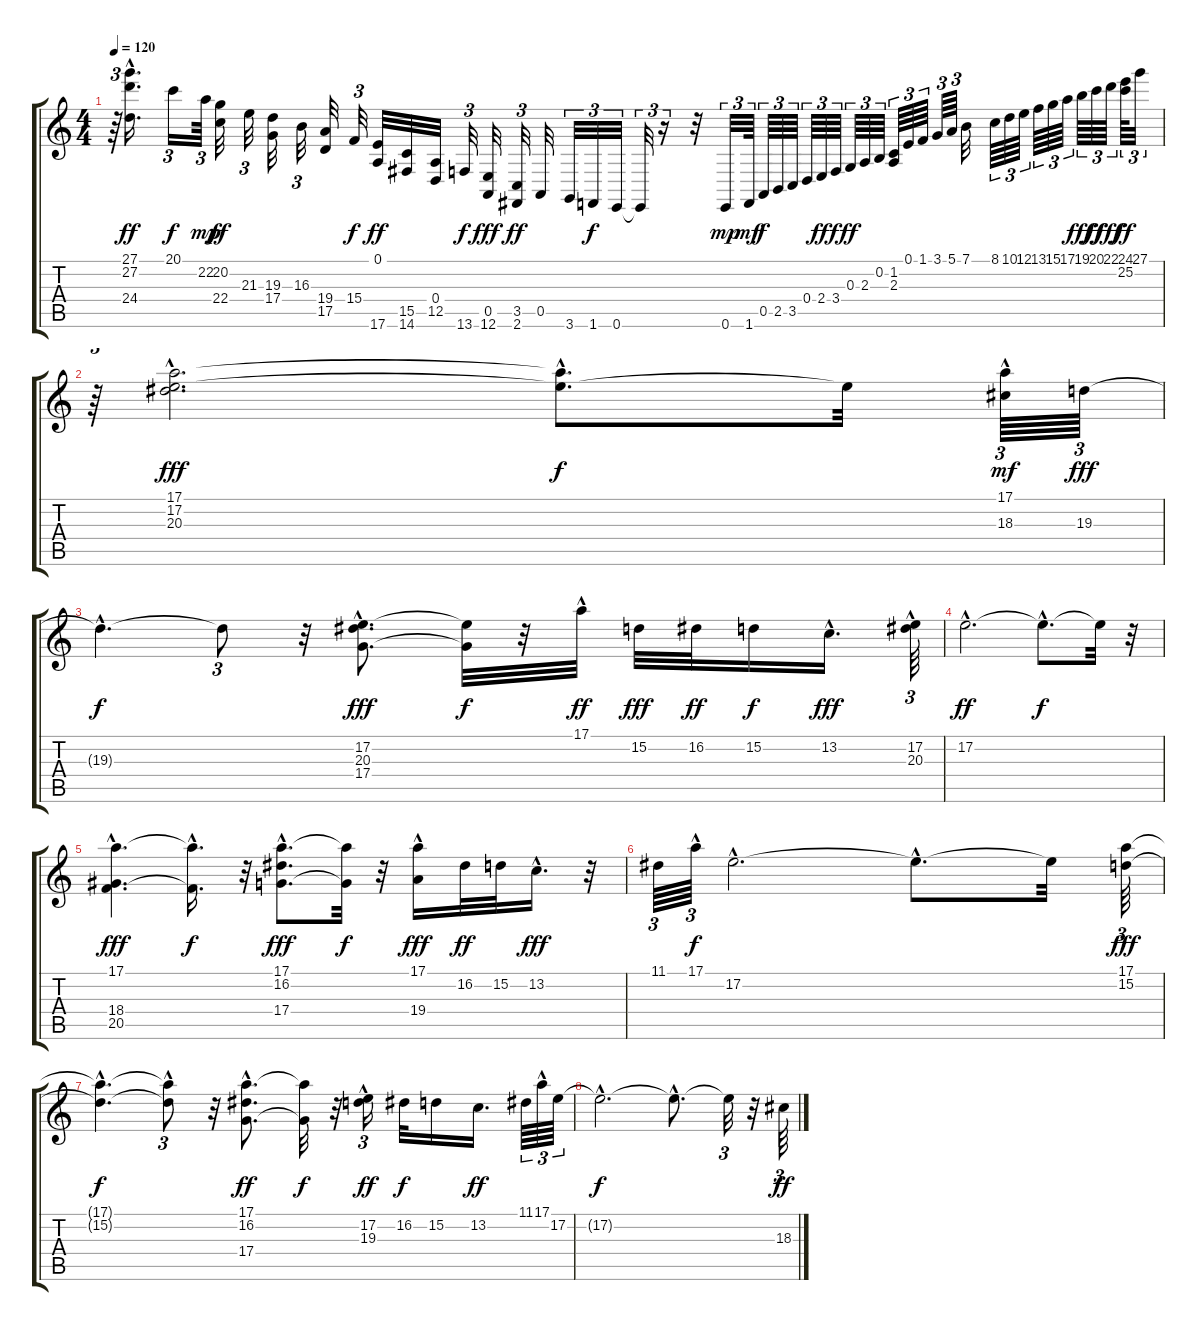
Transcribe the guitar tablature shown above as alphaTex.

\track "" {instrument rockorgan}
\staff {score tabs}
\tuning (E4 B3 G3 D3 A2 E2) {hide}
\ts (4 4)
\tempo 120
\clef g2
\ks c
r.64{tu (3 2) dy ff} (27.1 27.2{hac} 24.4).16{d} 20.1.16{tu (3 2) dy f} 22.2.64{tu (3 2) dy mp} (20.2 22.4).32{dy ff} 21.3.32{tu (3 2)} (19.3 17.4).32 16.3.32{tu (3 2)} (19.4 17.5).32 15.4.32{tu (3 2) dy f} (0.1 17.6).32{dy ff} (15.5 14.6).32 (0.4 12.5).32 13.6.32{tu (3 2) dy f} (0.5 12.6).32{dy fff} (3.5 2.6).32{tu (3 2) dy ff} 0.5.32 3.6.32{tu (3 2)} 1.6.32{tu (3 2) dy f} 0.6.32{tu (3 2)} 0.6{t}.32{tu (3 2)} r.16{tu (3 2)} r.32 0.6.32{tu (3 2) dy mp} 1.6.64{tu (3 2) dy mf} 0.5.64{tu (3 2) dy f} 2.5.64{tu (3 2)} 3.5.64{tu (3 2)} 0.4.64{tu (3 2)} 2.4.64{tu (3 2) dy ff} 3.4.64{tu (3 2) dy f} 0.3.64{tu (3 2) dy ff} 2.3.64{tu (3 2)} 0.2.64{tu (3 2)} (1.2 2.3).64{tu (3 2)} 0.1.64{tu (3 2)} 1.1.64{tu (3 2)} 3.1.64{tu (3 2)} 5.1.64{tu (3 2)} 7.1.32 8.1.64{tu (3 2)} 10.1.64{tu (3 2)} 12.1.64{tu (3 2)} 13.1.64{tu (3 2)} 15.1.64{tu (3 2)} 17.1.64{tu (3 2)} 19.1.64{tu (3 2) dy fff} 20.1.64{tu (3 2) dy ff} 22.1.64{tu (3 2) dy fff} (24.1 25.2).64{tu (3 2) dy ff} 27.1.32{tu (3 2)} |
r.64{tu (3 2)} (17.1{hac} 17.2{hac} 20.3).2{d dy fff} (17.1{hac t} 17.2{hac t}).8{d dy f} 17.2{t}.32 (17.1{hac} 18.3).64{tu (3 2) dy mf} 19.3.64{tu (3 2) dy fff} |
19.3{hac t}.4{d dy f} 19.3{t}.8{tu (3 2)} r.32 (17.2{hac} 20.3 17.4{hac}).8{d dy fff} (17.2{t} 17.4{t}).32{dy f} r.32 17.1{hac}.32{dy ff} 15.2.32{dy fff} 16.2.32{dy ff} 15.2.16{dy f} 13.2{hac}.16{d dy fff} (17.2{hac} 20.3).64{tu (3 2)} |
17.2{hac}.2{d dy ff} 17.2{hac t}.8{d dy f} 17.2{t}.32 r.32 |
(17.1{hac} 18.4 20.5{hac}).4{d dy fff} (17.1{hac t} 20.5{hac t}).16{d dy f} r.32 (17.1{hac} 16.2 17.4{hac}).8{d dy fff} (17.1{t} 17.4{t}).32{dy f} r.32 (17.1{hac} 19.4).16{dy fff} 16.2.32{dy ff} 15.2.32 13.2{hac}.16{d dy fff} r.32 |
11.1.64{tu (3 2)} 17.1{hac}.64{tu (3 2) dy f} 17.2{hac}.2{d} 17.2{hac t}.8{d} 17.2{t}.32 (17.1 15.2).64{tu (3 2) dy fff} |
(17.1{hac t} 15.2{hac t}).4{d dy f} (17.1{hac t} 15.2{t}).8{tu (3 2)} r.32 (17.1{hac} 16.2 17.4{hac}).8{d dy ff} (17.1{t} 17.4{t}).32{dy f} r.32 (17.2{hac} 19.3).16{tu (3 2) dy ff} 16.2.32{dy f} 15.2.16 13.2.16{d dy ff} 11.1.64{tu (3 2)} 17.1{hac}.64{tu (3 2)} 17.2.64{tu (3 2)} |
17.2{hac t}.2{d dy f} 17.2{hac t}.8{d} 17.2{t}.32{tu (3 2)} r.32 18.3.64{tu (3 2) dy ff}
